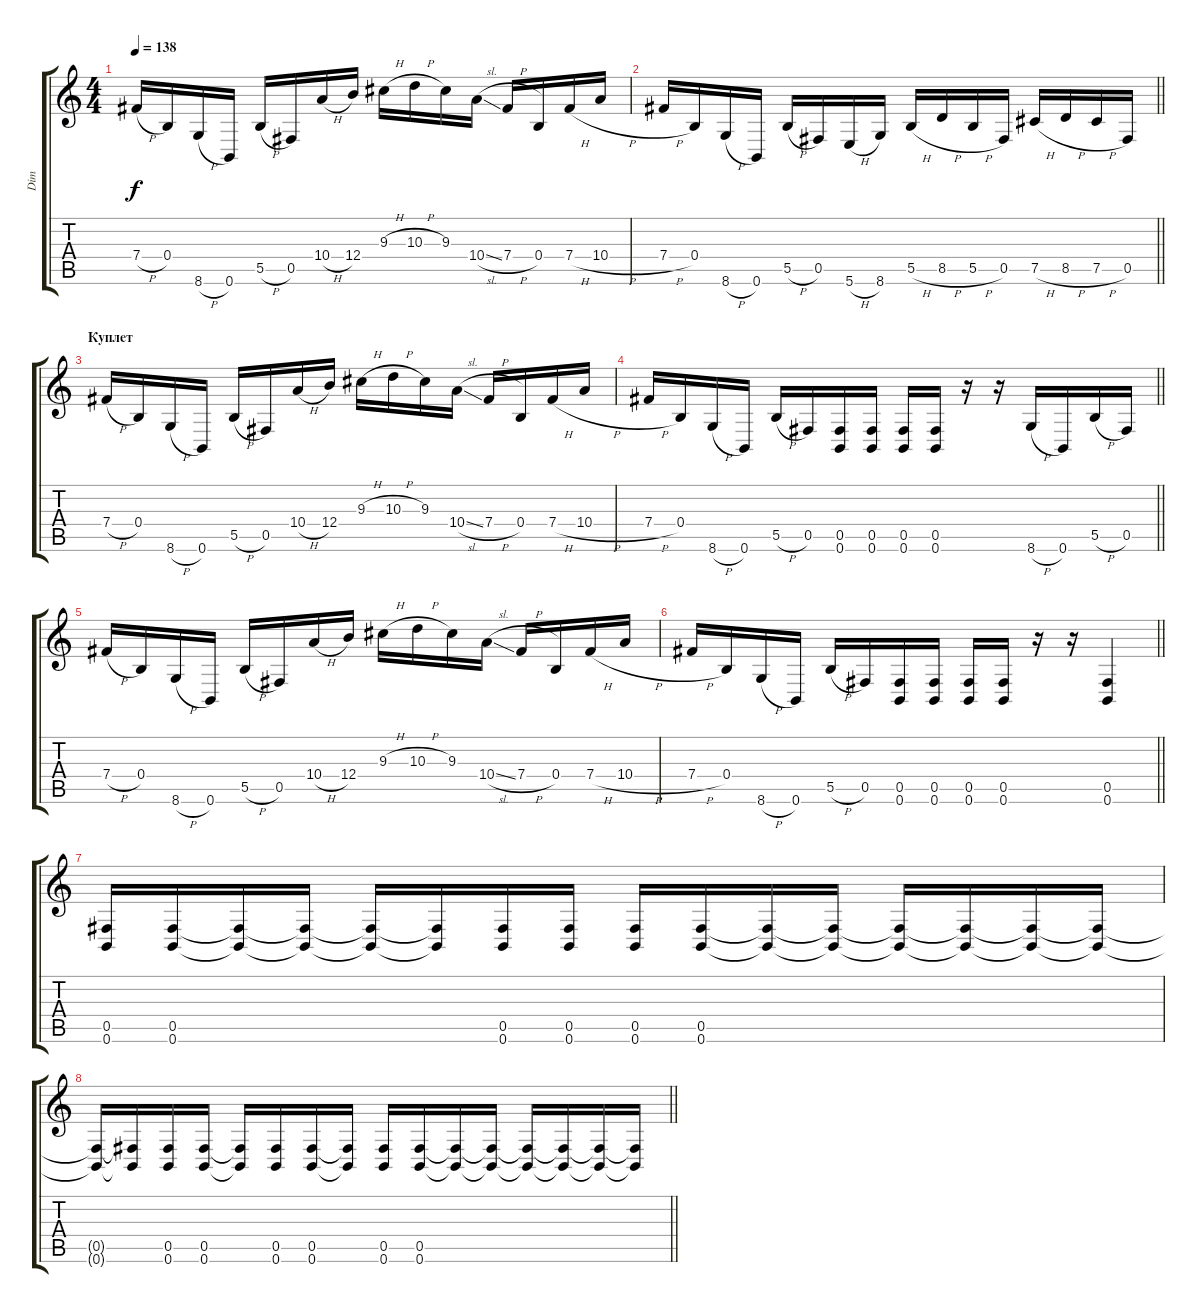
\track ("Dim" "Dim") {instrument distortionguitar}
\staff {score tabs}
\tuning (Db4 Ab3 E3 B2 Gb2 B1) {hide}
\ts (4 4)
\tempo 138
\clef g2
\ks c
7.4{h}.16{dy f} 0.4.16 8.6{h}.16 0.6.16 5.5{h}.16 0.5.16 10.4{h}.16 12.4.16 9.3{h}.16 10.3{h}.16 9.3.16 10.4{sl}.16 7.4{h}.16 0.4.16 7.4{h}.16 10.4{h}.16 |
\barLineRight lightlight
7.4{h}.16 0.4.16 8.6{h}.16 0.6.16 5.5{h}.16 0.5.16 5.6{h}.16 8.6.16 5.5{h}.16 8.5{h}.16 5.5{h}.16 0.5.16 7.5{h}.16 8.5{h}.16 7.5{h}.16 0.5.16 |
\section ("" "Куплет")
7.4{h}.16 0.4.16 8.6{h}.16 0.6.16 5.5{h}.16 0.5.16 10.4{h}.16 12.4.16 9.3{h}.16 10.3{h}.16 9.3.16 10.4{sl}.16 7.4{h}.16 0.4.16 7.4{h}.16 10.4{h}.16 |
\barLineRight lightlight
7.4{h}.16 0.4.16 8.6{h}.16 0.6.16 5.5{h}.16 0.5.16 (0.5 0.6).16 (0.5 0.6).16 (0.5 0.6).16 (0.5 0.6).16 r.16 r.16 8.6{h}.16 0.6.16 5.5{h}.16 0.5.16 |
7.4{h}.16 0.4.16 8.6{h}.16 0.6.16 5.5{h}.16 0.5.16 10.4{h}.16 12.4.16 9.3{h}.16 10.3{h}.16 9.3.16 10.4{sl}.16 7.4{h}.16 0.4.16 7.4{h}.16 10.4{h}.16 |
\barLineRight lightlight
7.4{h}.16 0.4.16 8.6{h}.16 0.6.16 5.5{h}.16 0.5.16 (0.5 0.6).16 (0.5 0.6).16 (0.5 0.6).16 (0.5 0.6).16 r.16 r.16 (0.5 0.6).4 |
(0.5 0.6).16 (0.5 0.6).16 (0.5{t} 0.6{t}).16 (0.5{t} 0.6{t}).16 (0.5{t} 0.6{t}).16 (0.5{t} 0.6{t}).16 (0.5 0.6).16 (0.5 0.6).16 (0.5 0.6).16 (0.5 0.6).16 (0.5{t} 0.6{t}).16 (0.5{t} 0.6{t}).16 (0.5{t} 0.6{t}).16 (0.5{t} 0.6{t}).16 (0.5{t} 0.6{t}).16 (0.5{t} 0.6{t}).16 |
\barLineRight lightlight
(0.5{t} 0.6{t}).16 (0.5{t} 0.6{t}).16 (0.5 0.6).16 (0.5 0.6).16 (0.5{t} 0.6{t}).16 (0.5 0.6).16 (0.5 0.6).16 (0.5{t} 0.6{t}).16 (0.5 0.6).16 (0.5 0.6).16 (0.5{t} 0.6{t}).16 (0.5{t} 0.6{t}).16 (0.5{t} 0.6{t}).16 (0.5{t} 0.6{t}).16 (0.5{t} 0.6{t}).16 (0.5{t} 0.6{t}).16
